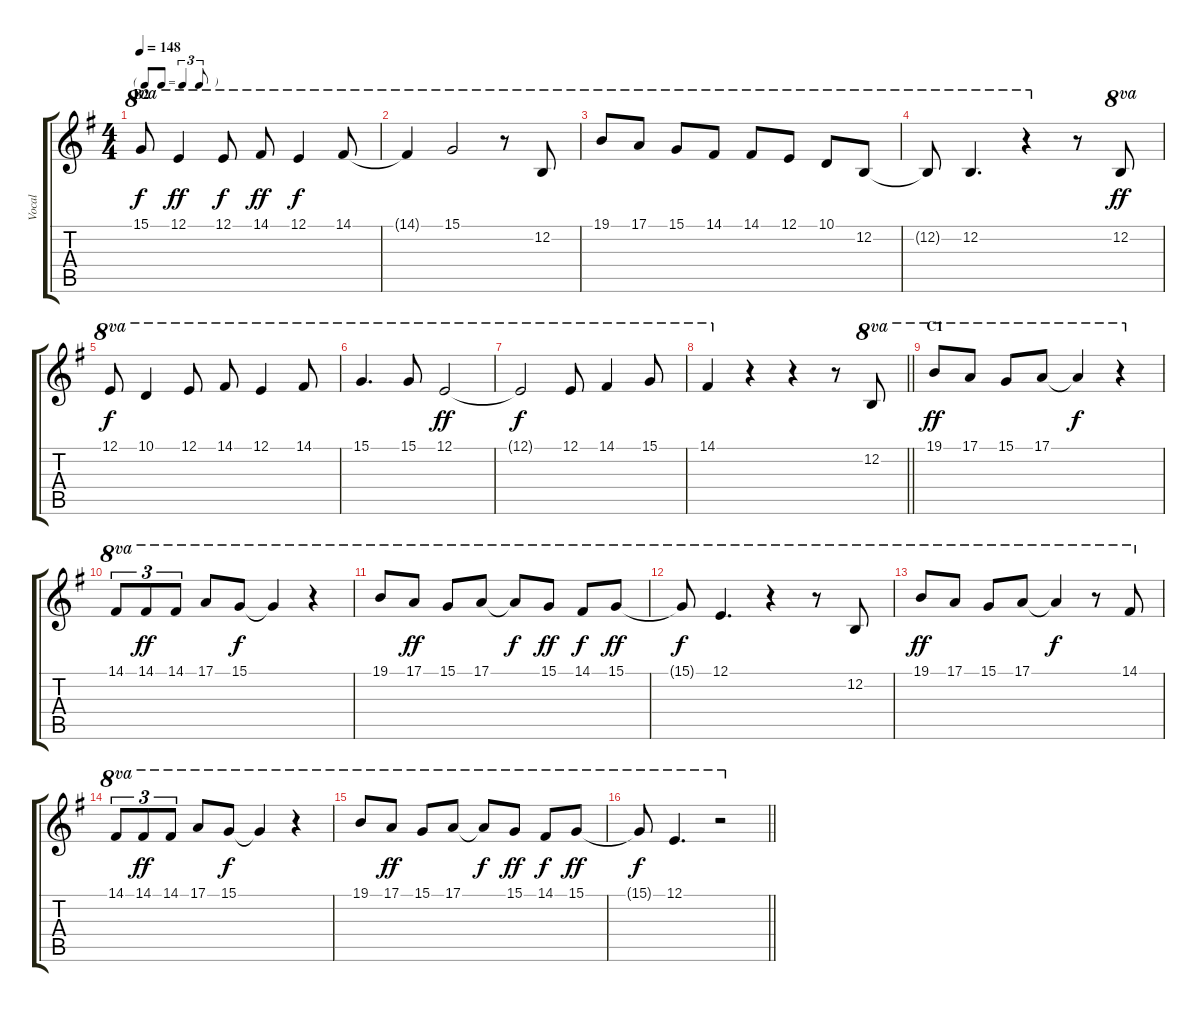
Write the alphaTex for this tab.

\track ("Vocal" "Vocal") {instrument altosax}
\staff {score tabs}
\tuning (E4 B3 G3 D3 A2 E2) {hide}
\ts (4 4)
\tf triplet8th
\section ("" "B2")
\tempo 148
\clef g2
\ks g
15.1.8{ot 8va dy f} 12.1.4{ot 8va dy ff} 12.1.8{ot 8va dy f} 14.1.8{ot 8va dy ff} 12.1.4{ot 8va dy f} 14.1.8{ot 8va} |
14.1{t}.4{ot 8va} 15.1.2{ot 8va} r.8{ot 8va} 12.2.8{ot 8va} |
19.1.8{ot 8va} 17.1.8{ot 8va} 15.1.8{ot 8va} 14.1.8{ot 8va} 14.1.8{ot 8va} 12.1.8{ot 8va} 10.1.8{ot 8va} 12.2.8{ot 8va} |
12.2{t}.8{ot 8va} 12.2.4{d ot 8va} r.4{ot 8va} r.8 12.2.8{ot 8va dy ff} |
12.1.8{ot 8va dy f} 10.1.4{ot 8va} 12.1.8{ot 8va} 14.1.8{ot 8va} 12.1.4{ot 8va} 14.1.8{ot 8va} |
15.1.4{d ot 8va} 15.1.8{ot 8va} 12.1.2{ot 8va dy ff} |
12.1{t}.2{ot 8va dy f} 12.1.8{ot 8va} 14.1.4{ot 8va} 15.1.8{ot 8va} |
\barLineRight lightlight
14.1.4{ot 8va} r.4 r.4 r.8 12.2.8{ot 8va} |
\section ("" "C1")
19.1.8{ot 8va dy ff} 17.1.8{ot 8va} 15.1.8{ot 8va} 17.1.8{ot 8va} 17.1{t}.4{ot 8va dy f} r.4{ot 8va} |
14.1.8{tu (3 2) ot 8va} 14.1.8{tu (3 2) ot 8va dy ff} 14.1.8{tu (3 2) ot 8va} 17.1.8{ot 8va} 15.1.8{ot 8va dy f} 15.1{t}.4{ot 8va} r.4{ot 8va} |
19.1.8{ot 8va} 17.1.8{ot 8va dy ff} 15.1.8{ot 8va} 17.1.8{ot 8va} 17.1{t}.8{ot 8va dy f} 15.1.8{ot 8va dy ff} 14.1.8{ot 8va dy f} 15.1.8{ot 8va dy ff} |
15.1{t}.8{ot 8va dy f} 12.1.4{d ot 8va} r.4{ot 8va} r.8{ot 8va} 12.2.8{ot 8va} |
19.1.8{ot 8va dy ff} 17.1.8{ot 8va} 15.1.8{ot 8va} 17.1.8{ot 8va} 17.1{t}.4{ot 8va dy f} r.8{ot 8va} 14.1.8{ot 8va} |
14.1.8{tu (3 2) ot 8va} 14.1.8{tu (3 2) ot 8va dy ff} 14.1.8{tu (3 2) ot 8va} 17.1.8{ot 8va} 15.1.8{ot 8va dy f} 15.1{t}.4{ot 8va} r.4{ot 8va} |
19.1.8{ot 8va} 17.1.8{ot 8va dy ff} 15.1.8{ot 8va} 17.1.8{ot 8va} 17.1{t}.8{ot 8va dy f} 15.1.8{ot 8va dy ff} 14.1.8{ot 8va dy f} 15.1.8{ot 8va dy ff} |
\barLineRight lightlight
15.1{t}.8{ot 8va dy f} 12.1.4{d ot 8va} r.2{ot 8va}
